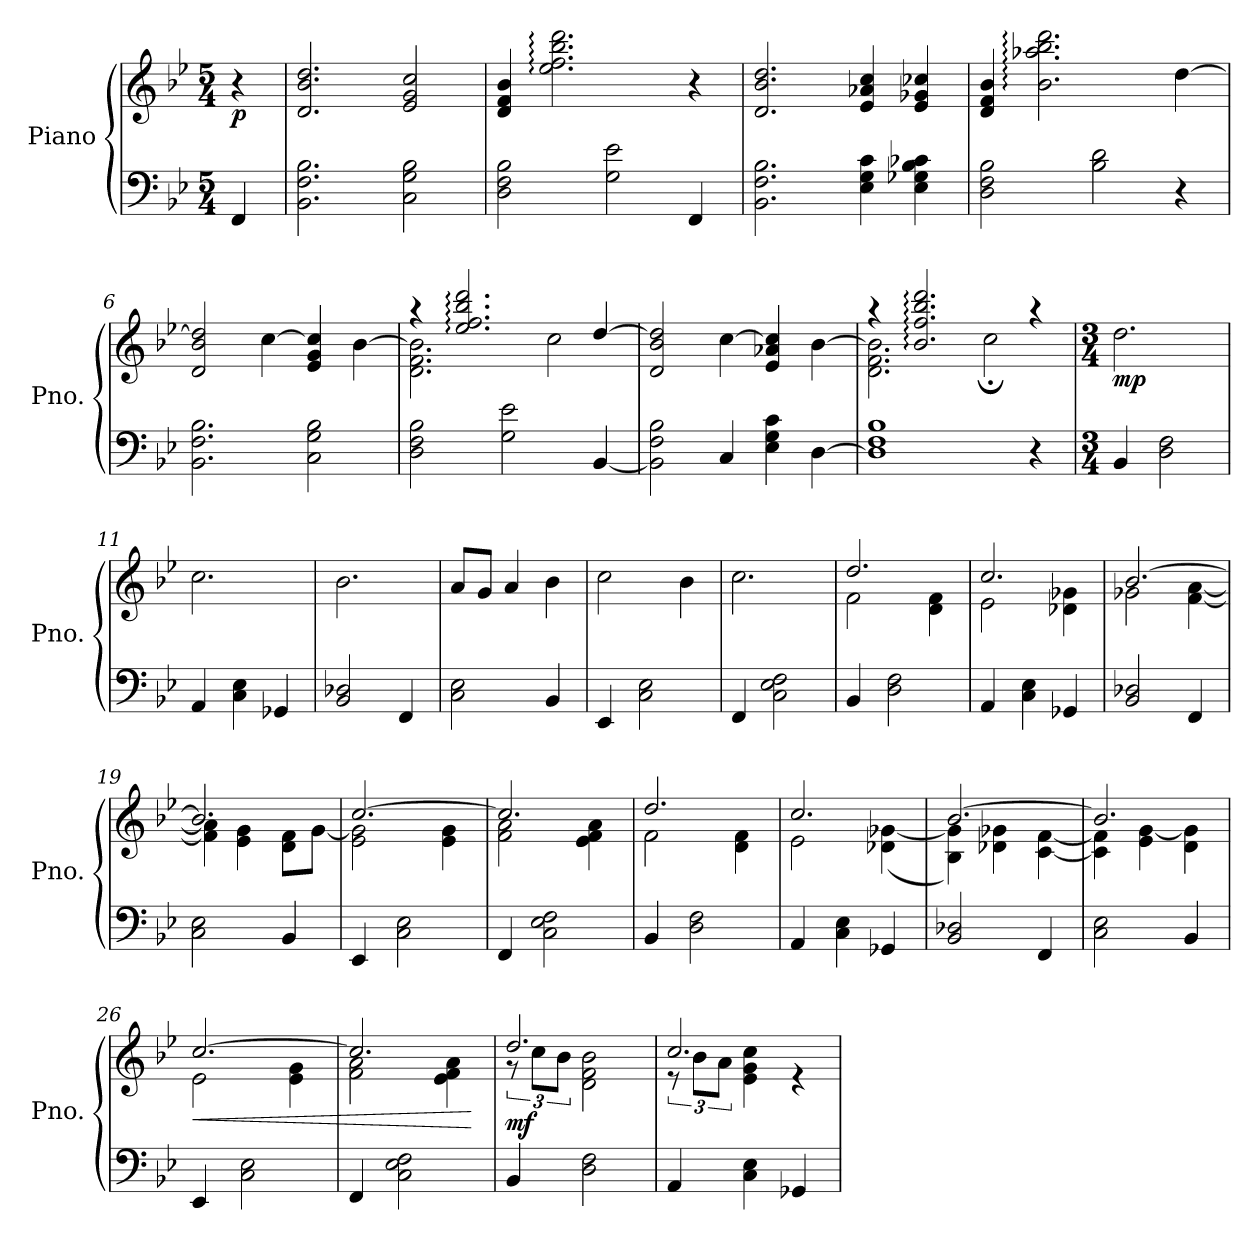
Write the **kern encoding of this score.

**kern	**kern	**dynam
*part1	*part1	*part1
*staff2	*staff1	*staff1/2
*I"Piano	*	*
*I'Pno.	*	*
*clefF4	*clefG2	*
*k[b-e-]	*k[b-e-]	*
*M5/4	*M5/4	*
*MM60	*MM60	*
=1	=1	=1
!	!	!LO:DY:b
4FF/	4r	p
=2	=2	=2
2.BB-\ 2.F\ 2.B-\	2.d/ 2.b-/ 2.dd/	.
2C\ 2G\ 2B-\	2e-/ 2g/ 2cc/	.
=3	=3	=3
2D\ 2F\ 2B-\	4d/ 4f/ 4b-/	.
.	2.ee-\: 2.ff\: 2.bb-\: 2.ddd\:	.
2G\ 2e-\	.	.
4FF/	4r	.
=4	=4	=4
2.BB-\ 2.F\ 2.B-\	2.d/ 2.b-/ 2.dd/	.
4E-\ 4G\ 4c\	4e-/ 4a-X/ 4cc/	.
4E-\ 4G-X\ 4B-\ 4c-X\	4e-/ 4g-X/ 4cc-X/	.
=5	=5	=5
2D\ 2F\ 2B-\	4d/ 4f/ 4b-/	.
.	2.b-\: 2.aa-X\: 2.bb-\: 2.ddd\:	.
2B-\ 2d\	.	.
4r	[4dd\	.
!!LO:LB:g=z
=6	=6	=6
2.BB-\ 2.F\ 2.B-\	2d/ 2b-/ 2dd/]	.
.	[4cc\	.
2C\ 2G\ 2B-\	4e-/ 4g/ 4cc/]	.
.	[4b-\	.
=7	=7	=7
*	*^	*
2D\ 2F\ 2B-\	4r	2.d\ 2.f\ 2.b-\]	.
.	2.ee-/: 2.ff/: 2.bb-/: 2.ddd/:	.	.
2G\ 2e-\	.	.	.
.	.	2cc\	.
[4BB-/	[4dd/	.	.
*	*v	*v	*
=8	=8	=8
2BB-\] 2F\ 2B-\	2d/ 2b-/ 2dd/]	.
4C/	[4cc\	.
4E-\ 4G\ 4c\	4e-/ 4a-X/ 4cc/]	.
[4D\	[4b-\	.
=9	=9	=9
*	*^	*
1D] 1F 1B-	4r	2.d\ 2.f\ 2.b-\]	.
.	2.b-/: 2.ff/: 2.bb-/: 2.ddd/:	.	.
.	.	2cc;\	.
4r	4r	.	.
*	*v	*v	*
!!LO:LB:g=z
=10	=10	=10
*M3/4	*M3/4	*
*	*MM120	*
!	!	!LO:DY:b
4BB-/	2.dd\	mp
2D\ 2F\	.	.
=11	=11	=11
4AA/	2.cc\	.
4C\ 4E-\	.	.
4GG-X/	.	.
=12	=12	=12
2BB-/ 2D-X/	2.b-\	.
4FF/	.	.
=13	=13	=13
2C\ 2E-\	8a/L	.
.	8g/J	.
.	4a/	.
4BB-/	4b-\	.
=14	=14	=14
4EE-/	2cc\	.
2C\ 2E-\	.	.
.	4b-\	.
=15	=15	=15
4FF/	2.cc\	.
2C\ 2E-\ 2F\	.	.
!!LO:LB:g=z
=16	=16	=16
*	*^	*
4BB-/	2.dd/	2f\	.
2D\ 2F\	.	.	.
.	.	4d\ 4f\	.
=17	=17	=17	=17
4AA/	2.cc/	2e-\	.
4C\ 4E-\	.	.	.
4GG-X/	.	4d-X\ 4g-X\	.
=18	=18	=18	=18
2BB-/ 2D-X/	[2.b-/	2g-X\	.
4FF/	.	[4f\ [4a\	.
=19	=19	=19	=19
2C\ 2E-\	2.b-/]	4f\] 4a\]	.
.	.	4e-\ 4g\	.
4BB-/	.	8d\ 8f\L	.
.	.	[8g\J	.
=20	=20	=20	=20
4EE-/	[2.cc/	2e-\ 2g\]	.
2C\ 2E-\	.	.	.
.	.	4e-\ 4g\	.
=21	=21	=21	=21
4FF/	2.cc/]	2f\ 2a\	.
2C\ 2E-\ 2F\	.	.	.
.	.	4e-\ 4f\ 4a\	.
!!LO:LB:g=z	!!
=22	=22	=22	=22
4BB-/	2.dd/	2f\	.
2D\ 2F\	.	.	.
.	.	4d\ 4f\	.
=23	=23	=23	=23
4AA/	2.cc/	2e-\	.
4C\ 4E-\	.	.	.
4GG-X/	.	(<4d-X\ [4g-X\	.
=24	=24	=24	=24
2BB-/ 2D-X/	[2.b-/	4B-\ 4g-\])	.
.	.	4d-X\ 4g-X\	.
4FF/	.	[4c\ [4f\	.
=25	=25	=25	=25
2C\ 2E-\	2.b-/]	4c\] 4f\]	.
.	.	4e-\ [4g\	.
4BB-/	.	4d\ 4g\]	.
=26	=26	=26	=26
!	!	!	!LO:HP:b
4EE-/	[2.cc/	2e-\	<
2C\ 2E-\	.	.	.
.	.	4e-\ 4g\	.
=27	=27	=27	=27
4FF/	2.cc/]	2f\ 2a\	.
2C\ 2E-\ 2F\	.	.	.
.	.	4e-\ 4f\ 4a\	.
*	*v	*v	*
.	.	[
!!LO:LB:g=z
=28	=28	=28
*	*^	*
!	!	!	!LO:DY:b
4BB-/	2.dd/	12r	mf
.	.	12cc\L	.
.	.	12b-\J	.
2D\ 2F\	.	2d\ 2f\ 2b-\	.
=29	=29	=29	=29
4AA/	2.cc/	12r	.
.	.	12b-\L	.
.	.	12a\J	.
4C\ 4E-\	.	4e-\ 4g\ 4cc\	.
4GG-X/	.	4r	.
*	*v	*v	*
=	=	=
*-	*-	*-
